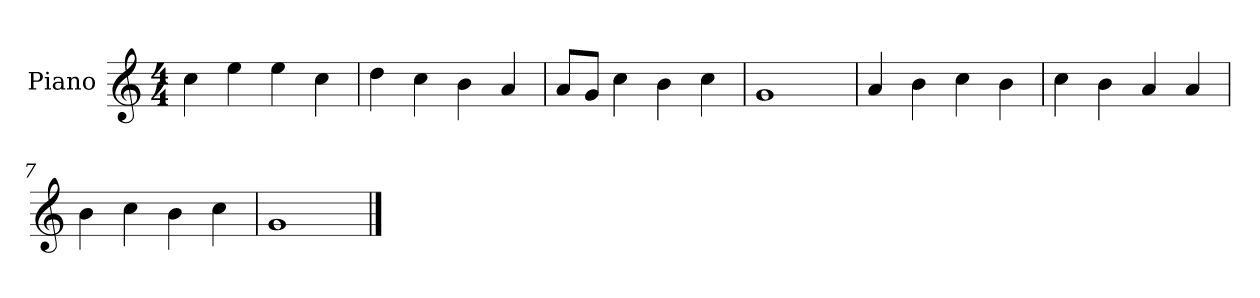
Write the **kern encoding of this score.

**kern
*part1
*staff1
*I"Piano
*I'P-no
*clefG2
*k[]
*M4/4
*MM90
=1
4cc\
4ee\
4ee\
4cc\
=2
4dd\
4cc\
4b\
4a/
=3
8a/L
8g/J
4cc\
4b\
4cc\
=4
1g
=5
4a/
4b\
4cc\
4b\
=6
4cc\
4b\
4a/
4a/
=7
4b\
4cc\
4b\
4cc\
=8
1g
==
*-
